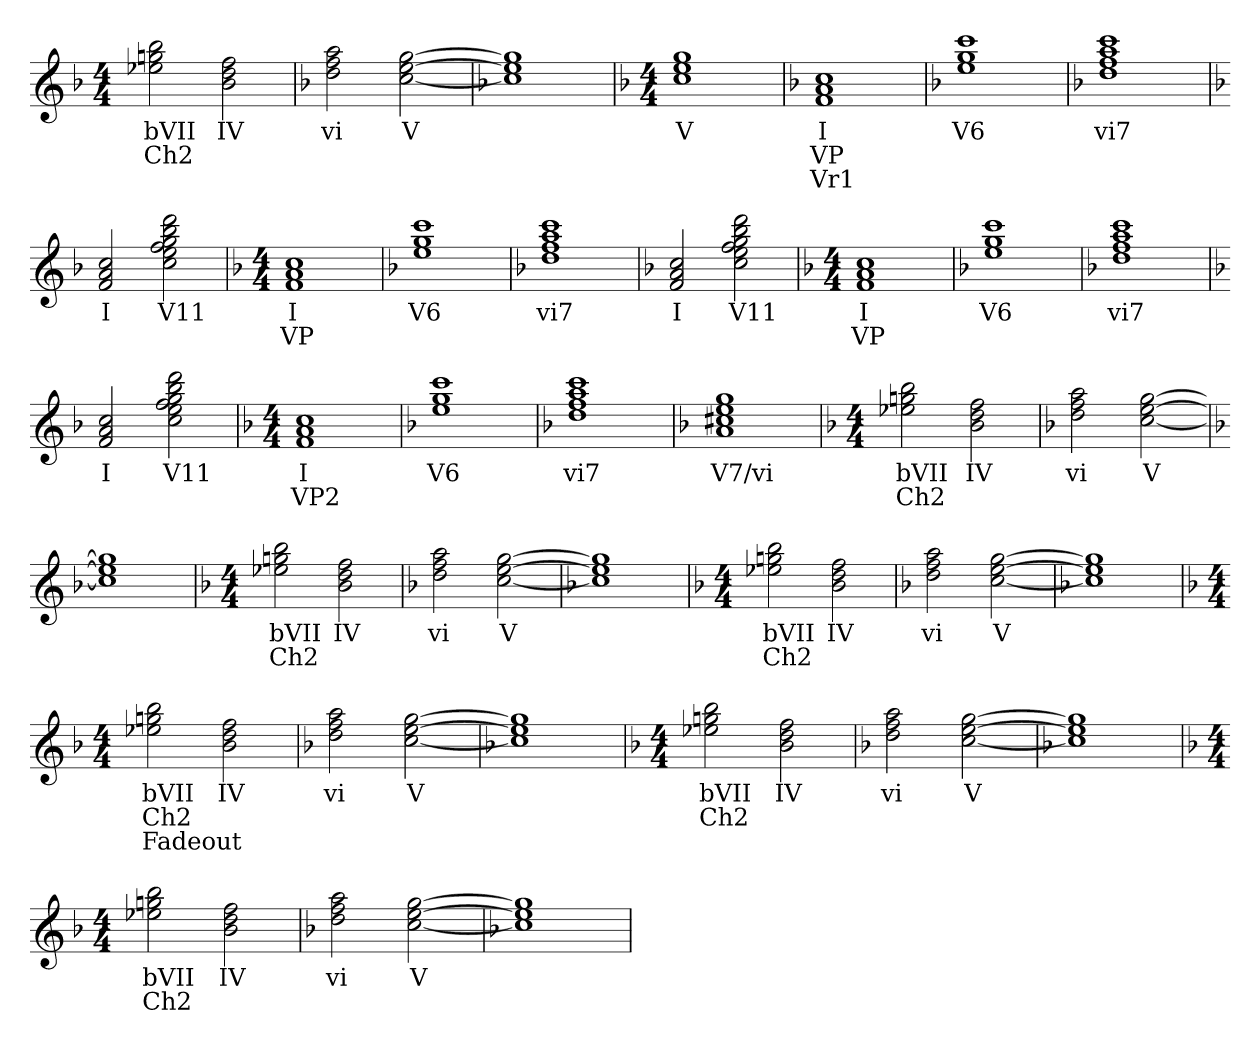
**kern	**text	**text	**text
*part1	*part1	*part1	*part1
*staff1	*staff1	*staff1	*staff1
*k[b-]	*	*	*
*F:	*	*	*
*M4/4	*	*	*
=	=	=	=
2ee-X 2ggn 2bb-	bVII	Ch2	.
2b- 2dd 2ff	IV	.	.
=	=	=	=
*k[b-]	*	*	*
*F:	*	*	*
2dd 2ff 2aa	vi	.	.
[2cc [2ee [2gg	V	.	.
=	=	=	=
*k[b-]	*	*	*
*F:	*	*	*
1cc] 1ee] 1gg]	.	.	.
=	=	=	=
*k[b-]	*	*	*
*F:	*	*	*
*M4/4	*	*	*
1cc 1ee 1gg	V	.	.
=	=	=	=
*k[b-]	*	*	*
*F:	*	*	*
1f 1a 1cc	I	VP	Vr1
=	=	=	=
*k[b-]	*	*	*
*F:	*	*	*
1ee 1gg 1ccc	V6	.	.
=	=	=	=
*k[b-]	*	*	*
*F:	*	*	*
1dd 1ff 1aa 1ccc	vi7	.	.
=	=	=	=
*k[b-]	*	*	*
*F:	*	*	*
2f 2a 2cc	I	.	.
2cc 2ee 2gg 2bb- 2ddd 2ff	V11	.	.
=	=	=	=
*k[b-]	*	*	*
*F:	*	*	*
*M4/4	*	*	*
1f 1a 1cc	I	VP	.
=	=	=	=
*k[b-]	*	*	*
*F:	*	*	*
1ee 1gg 1ccc	V6	.	.
=	=	=	=
*k[b-]	*	*	*
*F:	*	*	*
1dd 1ff 1aa 1ccc	vi7	.	.
=	=	=	=
*k[b-]	*	*	*
*F:	*	*	*
2f 2a 2cc	I	.	.
2cc 2ee 2gg 2bb- 2ddd 2ff	V11	.	.
=	=	=	=
*k[b-]	*	*	*
*F:	*	*	*
*M4/4	*	*	*
1f 1a 1cc	I	VP	.
=	=	=	=
*k[b-]	*	*	*
*F:	*	*	*
1ee 1gg 1ccc	V6	.	.
=	=	=	=
*k[b-]	*	*	*
*F:	*	*	*
1dd 1ff 1aa 1ccc	vi7	.	.
=	=	=	=
*k[b-]	*	*	*
*F:	*	*	*
2f 2a 2cc	I	.	.
2cc 2ee 2gg 2bb- 2ddd 2ff	V11	.	.
=	=	=	=
*k[b-]	*	*	*
*F:	*	*	*
*M4/4	*	*	*
1f 1a 1cc	I	VP2	.
=	=	=	=
*k[b-]	*	*	*
*F:	*	*	*
1ee 1gg 1ccc	V6	.	.
=	=	=	=
*k[b-]	*	*	*
*F:	*	*	*
1dd 1ff 1aa 1ccc	vi7	.	.
=	=	=	=
*k[b-]	*	*	*
*F:	*	*	*
1a 1cc#X 1ee 1gg	V7/vi	.	.
=	=	=	=
*k[b-]	*	*	*
*F:	*	*	*
*M4/4	*	*	*
2ee-X 2ggn 2bb-	bVII	Ch2	.
2b- 2dd 2ff	IV	.	.
=	=	=	=
*k[b-]	*	*	*
*F:	*	*	*
2dd 2ff 2aa	vi	.	.
[2cc [2ee [2gg	V	.	.
=	=	=	=
*k[b-]	*	*	*
*F:	*	*	*
1cc] 1ee] 1gg]	.	.	.
=	=	=	=
*k[b-]	*	*	*
*F:	*	*	*
*M4/4	*	*	*
2ee-X 2ggn 2bb-	bVII	Ch2	.
2b- 2dd 2ff	IV	.	.
=	=	=	=
*k[b-]	*	*	*
*F:	*	*	*
2dd 2ff 2aa	vi	.	.
[2cc [2ee [2gg	V	.	.
=	=	=	=
*k[b-]	*	*	*
*F:	*	*	*
1cc] 1ee] 1gg]	.	.	.
=	=	=	=
*k[b-]	*	*	*
*F:	*	*	*
*M4/4	*	*	*
2ee-X 2ggn 2bb-	bVII	Ch2	.
2b- 2dd 2ff	IV	.	.
=	=	=	=
*k[b-]	*	*	*
*F:	*	*	*
2dd 2ff 2aa	vi	.	.
[2cc [2ee [2gg	V	.	.
=	=	=	=
*k[b-]	*	*	*
*F:	*	*	*
1cc] 1ee] 1gg]	.	.	.
=	=	=	=
*k[b-]	*	*	*
*F:	*	*	*
*M4/4	*	*	*
2ee-X 2ggn 2bb-	bVII	Ch2	Fadeout
2b- 2dd 2ff	IV	.	.
=	=	=	=
*k[b-]	*	*	*
*F:	*	*	*
2dd 2ff 2aa	vi	.	.
[2cc [2ee [2gg	V	.	.
=	=	=	=
*k[b-]	*	*	*
*F:	*	*	*
1cc] 1ee] 1gg]	.	.	.
=	=	=	=
*k[b-]	*	*	*
*F:	*	*	*
*M4/4	*	*	*
2ee-X 2ggn 2bb-	bVII	Ch2	.
2b- 2dd 2ff	IV	.	.
=	=	=	=
*k[b-]	*	*	*
*F:	*	*	*
2dd 2ff 2aa	vi	.	.
[2cc [2ee [2gg	V	.	.
=	=	=	=
*k[b-]	*	*	*
*F:	*	*	*
1cc] 1ee] 1gg]	.	.	.
=	=	=	=
*k[b-]	*	*	*
*F:	*	*	*
*M4/4	*	*	*
2ee-X 2ggn 2bb-	bVII	Ch2	.
2b- 2dd 2ff	IV	.	.
=	=	=	=
*k[b-]	*	*	*
*F:	*	*	*
2dd 2ff 2aa	vi	.	.
[2cc [2ee [2gg	V	.	.
=	=	=	=
*k[b-]	*	*	*
*F:	*	*	*
1cc] 1ee] 1gg]	.	.	.
=	=	=	=
*-	*-	*-	*-
